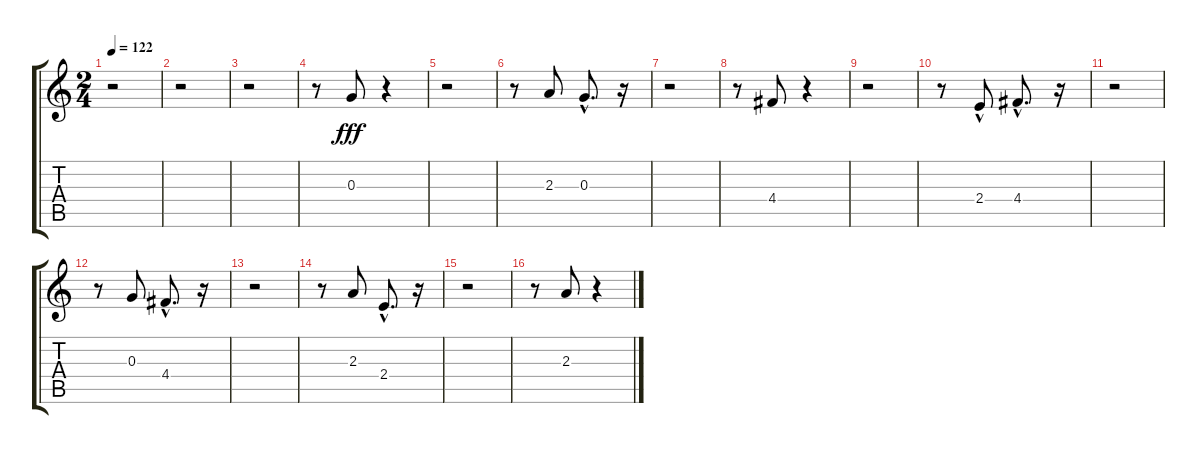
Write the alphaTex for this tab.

\track "" {instrument electricguitarclean}
\staff {score tabs}
\tuning (E4 B3 G3 D3 A2 E2) {hide}
\ts (2 4)
\tempo 122
\clef g2
\ks c
r.2{dy f} |
r.2 |
r.2 |
r.8 0.3.8{dy fff} r.4 |
r.2 |
r.8 2.3.8 0.3{hac}.8{d} r.16 |
r.2 |
r.8 4.4.8 r.4 |
r.2 |
r.8 2.4{hac}.8 4.4{hac}.8{d} r.16 |
r.2 |
r.8 0.3.8 4.4{hac}.8{d} r.16 |
r.2 |
r.8 2.3.8 2.4{hac}.8{d} r.16 |
r.2 |
r.8 2.3.8 r.4
